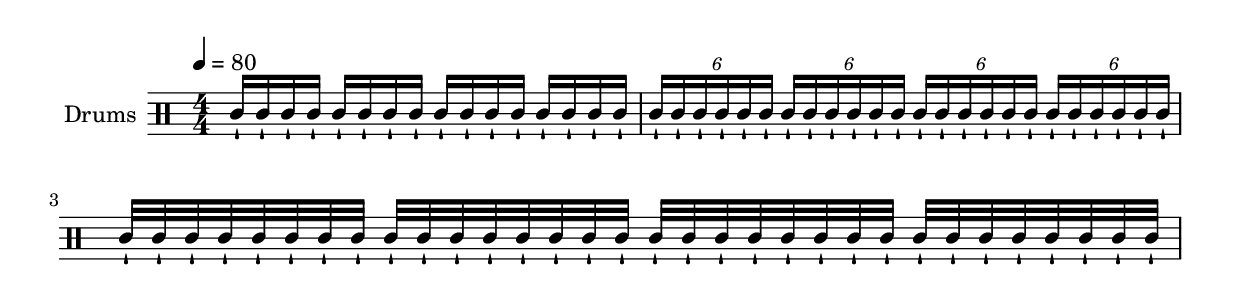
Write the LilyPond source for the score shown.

\include "common/header.ly"

%also called "the loop"
%for how many bars to stick to one pattern:
the_loop_times=1

myMusic = {
    \repeat unfold \the_loop_times { %16th
            \accP16 \repeat unfold 3 { \reg16 }
            \repeat unfold 3 { \accS16 \repeat unfold 3 { \reg16 } }
        }
    \repeat unfold \the_loop_times { %sextoles
        \tuplet 6/4 {\accP16 \repeat unfold 5 { \reg16 } }
        \repeat unfold 3 {
            \tuplet 6/4 {\accS16 \repeat unfold 5 { \reg16 } }
        }
    }
    \repeat unfold \the_loop_times { %32th
        \accP32 \repeat unfold 7 { \reg32 }
        \repeat unfold 3 { 
            \accS32 \repeat unfold 7 { \reg32 }
        }
    }
}

\include "common/footer.ly"
